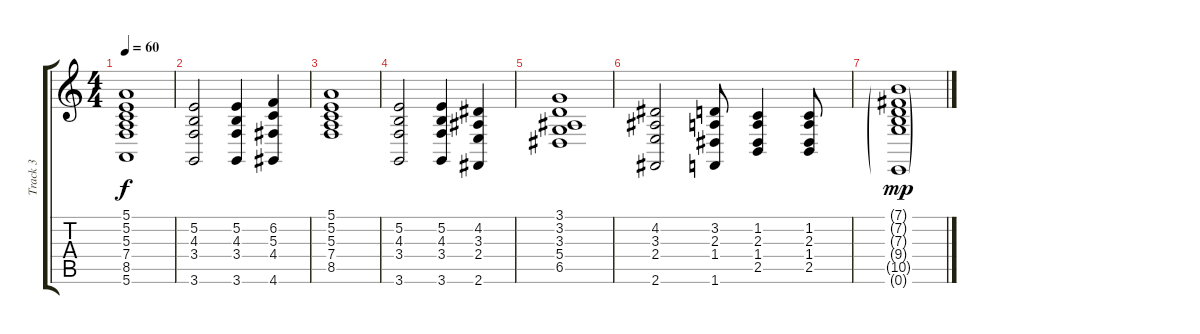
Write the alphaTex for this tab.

\track ("Track 3" "Track 3") {instrument drawbarorgan}
\staff {score tabs}
\tuning (E4 B3 G3 D3 A2 E2) {hide}
\ts (4 4)
\tempo 60
\clef g2
\ks c
(5.1 5.2 5.3 7.4 8.5 5.6).1{dy f} |
(5.2 4.3 3.4 3.6).2 (5.2 4.3 3.4 3.6).4 (6.2 5.3 4.4 4.6).4 |
(5.1 5.2 5.3 7.4 8.5).1 |
(5.2 4.3 3.4 3.6).2 (5.2 4.3 3.4 3.6).4 (4.2 3.3 2.4 2.6).4 |
(3.1 3.2 3.3 5.4 6.5).1 |
(4.2 3.3 2.4 2.6).2 (3.2 2.3 1.4 1.6).8 (1.2 2.3 1.4 2.5).4 (1.2 2.3 1.4 2.5).8 |
(7.1{g} 7.2{g} 7.3{g} 9.4{g} 10.5{g} 0.6{g}).1{dy mp}
